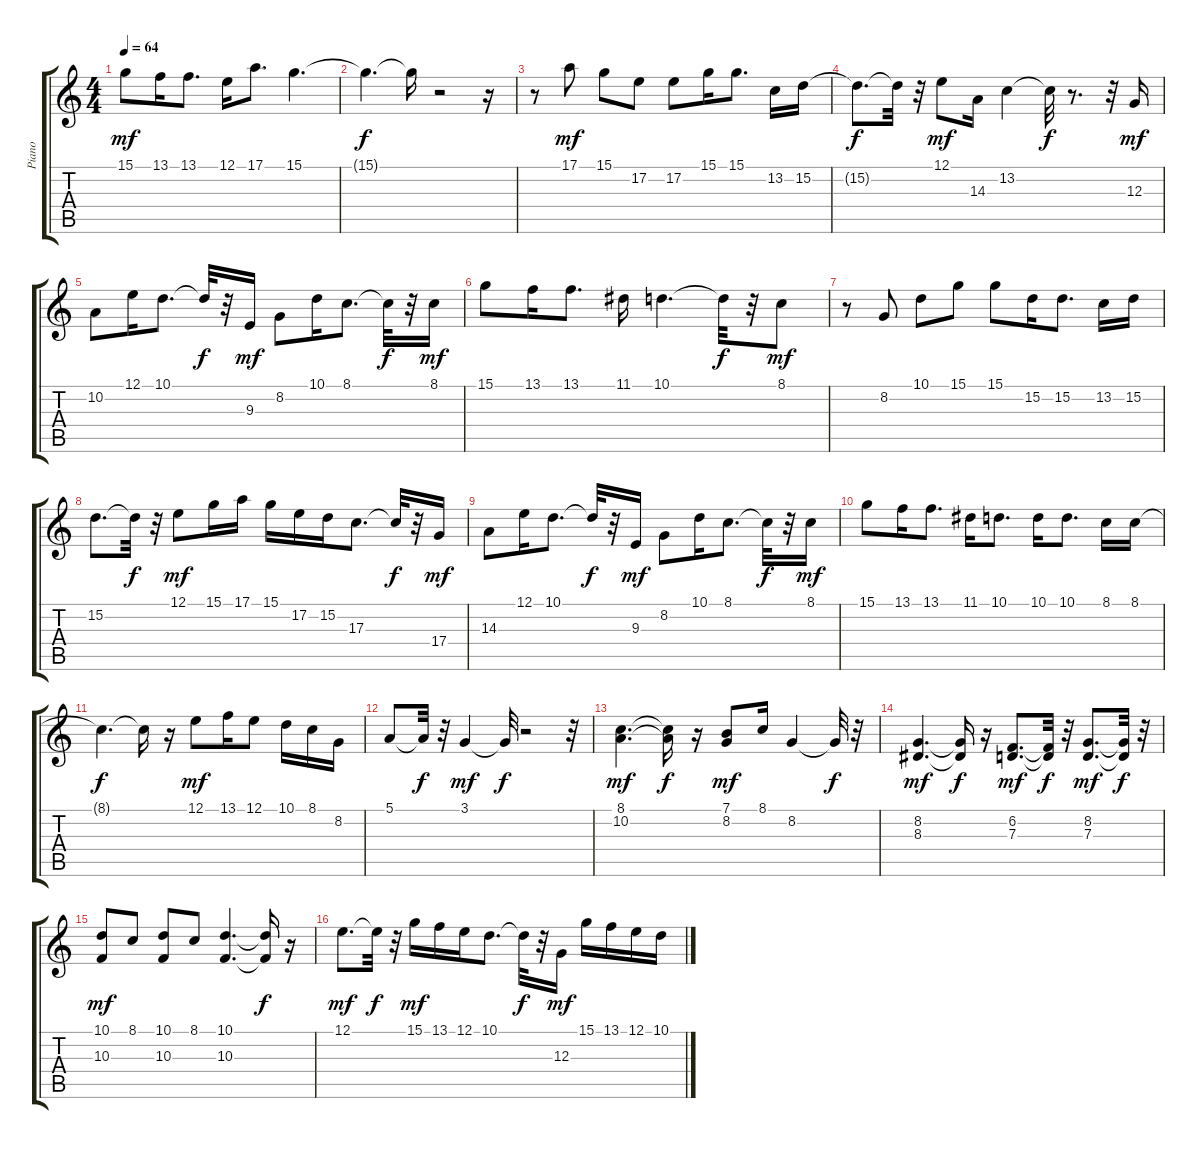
\track ("Piano" "Piano") {instrument acousticgrandpiano}
\staff {score tabs}
\tuning (E4 B3 G3 D3 A2 E2) {hide}
\ts (4 4)
\tempo 64
\clef g2
\ks c
15.1.8{dy mf} 13.1.16 13.1.8{d} 12.1.16 17.1.8{d} 15.1.4{d} |
15.1{t}.4{d dy f} 15.1{t}.16 r.2 r.16 |
r.8 17.1.8{dy mf volume 11} 15.1.8 17.2.8 17.2.8 15.1.16 15.1.8{d} 13.2.16 15.2.16 |
15.2{t}.8{d dy f} 15.2{t}.32 r.32 12.1.8{dy mf} 14.3.16 13.2.4 13.2{t}.32{dy f} r.8{d} r.32 12.3.16{dy mf} |
10.2.8 12.1.16 10.1.8{d} 10.1{t}.32{dy f} r.32 9.3.16{dy mf} 8.2.8 10.1.16 8.1.8{d} 8.1{t}.32{dy f} r.32 8.1.16{dy mf} |
15.1.8 13.1.16 13.1.8{d} 11.1.16 10.1.4{d} 10.1{t}.32{dy f} r.32 8.1.8{dy mf} |
r.8 8.2.8 10.1.8 15.1.8 15.1.8 15.2.16 15.2.8{d} 13.2.16 15.2.16 |
15.2.8{d} 15.2{t}.32{dy f} r.32 12.1.8{dy mf} 15.1.16 17.1.16 15.1.16 17.2.16 15.2.16 17.3.8{d} 17.3{t}.32{dy f} r.32 17.4.16{dy mf} |
14.3.8 12.1.16 10.1.8{d} 10.1{t}.32{dy f} r.32 9.3.16{dy mf} 8.2.8 10.1.16 8.1.8{d} 8.1{t}.32{dy f} r.32 8.1.16{dy mf} |
15.1.8 13.1.16 13.1.8{d} 11.1.16 10.1.8{d} 10.1.16 10.1.8{d} 8.1.16 8.1.16 |
8.1{t}.4{d dy f} 8.1{t}.16 r.16 12.1.8{dy mf} 13.1.16 12.1.8 10.1.16 8.1.16 8.2.16 |
5.1.8 5.1{t}.32{dy f} r.32 3.1.4{dy mf} 3.1{t}.32{dy f} r.2 r.32 |
(8.1 10.2).4{d dy mf} (8.1{t} 10.2{t}).16{dy f} r.16 (7.1 8.2).8{dy mf} 8.1.16 8.2.4 8.2{t}.32{dy f} r.32 |
(8.2 8.3).4{d dy mf} (8.2{t} 8.3{t}).16{dy f} r.16 (6.2 7.3).8{d dy mf} (6.2{t} 7.3{t}).32{dy f} r.32 (8.2 7.3).8{d dy mf} (8.2{t} 7.3{t}).32{dy f} r.32 |
(10.1 10.3).8{dy mf} 8.1.8 (10.1 10.3).8 8.1.8 (10.1 10.3).4{d} (10.1{t} 10.3{t}).16{dy f} r.16 |
12.1.8{d dy mf volume 9} 12.1{t}.32{dy f} r.32 15.1.16{dy mf} 13.1.16 12.1.16 10.1.8{d} 10.1{t}.32{dy f} r.32 12.3.16{dy mf} 15.1.16 13.1.16 12.1.16 10.1.16
